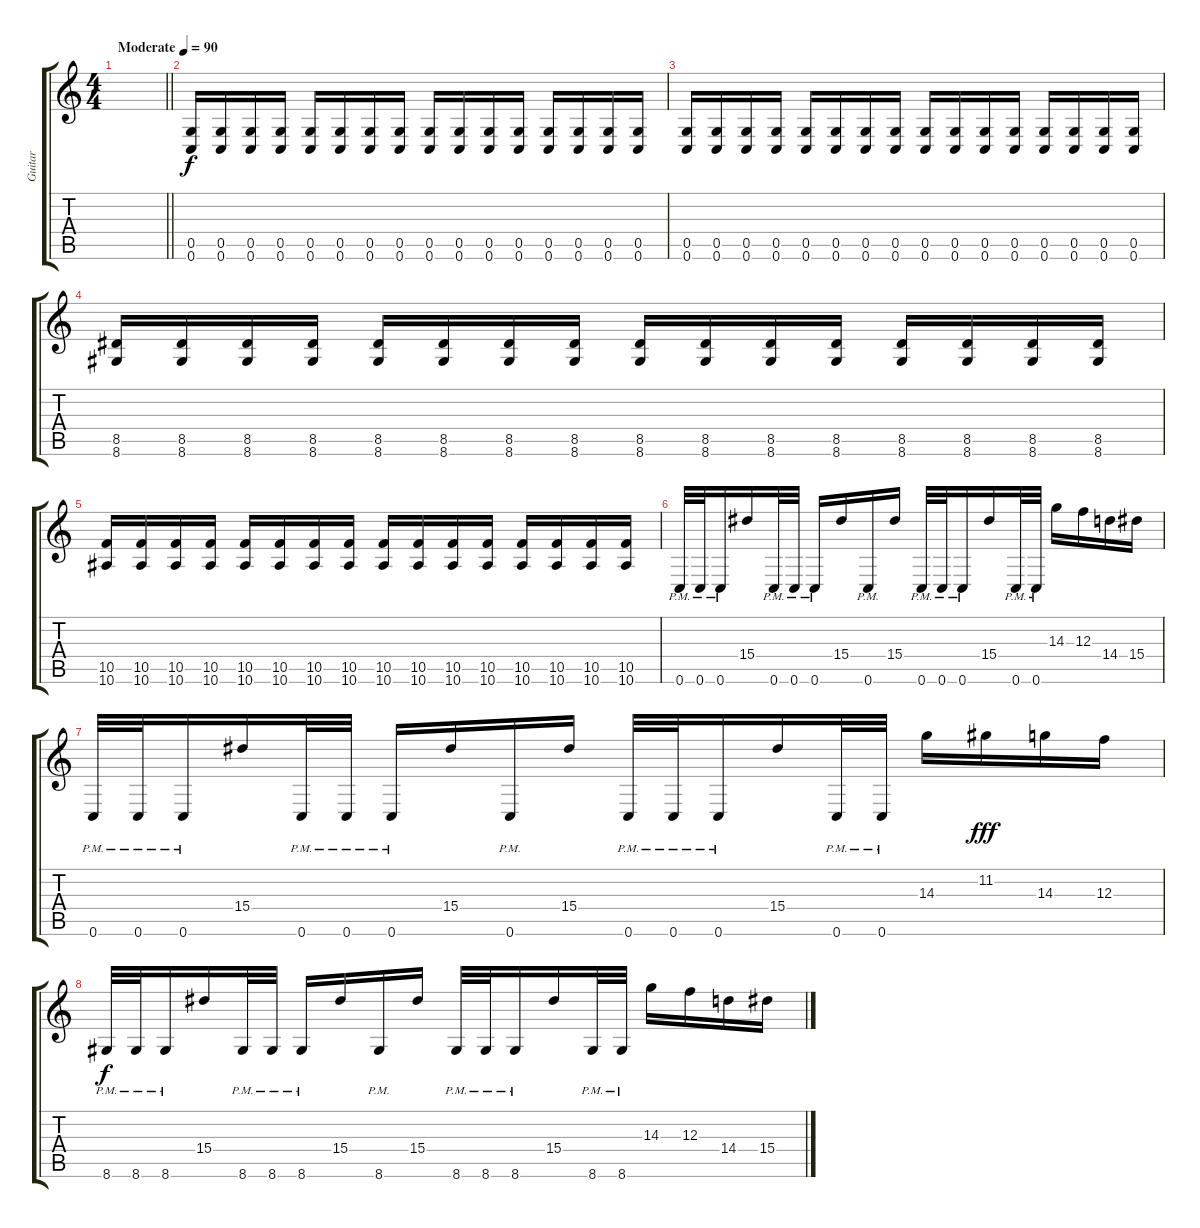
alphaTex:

\track ("Guitar" "Guitar") {instrument distortionguitar}
\staff {score tabs}
\tuning (D4 A3 F3 C3 G2 C2) {hide}
\ts (4 4)
\tempo (90 "Moderate")
\clef g2
\barLineRight lightlight
\ks c
|
\section ("" "")
(0.5 0.6).16{volume 10 balance 8} (0.5 0.6).16 (0.5 0.6).16 (0.5 0.6).16 (0.5 0.6).16 (0.5 0.6).16 (0.5 0.6).16 (0.5 0.6).16 (0.5 0.6).16 (0.5 0.6).16 (0.5 0.6).16 (0.5 0.6).16 (0.5 0.6).16 (0.5 0.6).16 (0.5 0.6).16 (0.5 0.6).16 |
(0.5 0.6).16 (0.5 0.6).16 (0.5 0.6).16 (0.5 0.6).16 (0.5 0.6).16 (0.5 0.6).16 (0.5 0.6).16 (0.5 0.6).16 (0.5 0.6).16 (0.5 0.6).16 (0.5 0.6).16 (0.5 0.6).16 (0.5 0.6).16 (0.5 0.6).16 (0.5 0.6).16 (0.5 0.6).16 |
(8.5 8.6).16 (8.5 8.6).16 (8.5 8.6).16 (8.5 8.6).16 (8.5 8.6).16 (8.5 8.6).16 (8.5 8.6).16 (8.5 8.6).16 (8.5 8.6).16 (8.5 8.6).16 (8.5 8.6).16 (8.5 8.6).16 (8.5 8.6).16 (8.5 8.6).16 (8.5 8.6).16 (8.5 8.6).16 |
(10.5 10.6).16 (10.5 10.6).16 (10.5 10.6).16 (10.5 10.6).16 (10.5 10.6).16 (10.5 10.6).16 (10.5 10.6).16 (10.5 10.6).16 (10.5 10.6).16 (10.5 10.6).16 (10.5 10.6).16 (10.5 10.6).16 (10.5 10.6).16 (10.5 10.6).16 (10.5 10.6).16 (10.5 10.6).16 |
0.6{pm}.32{volume 13 balance 16} 0.6{pm}.32 0.6{pm}.16 15.4.16 0.6{pm}.32 0.6{pm}.32 0.6{pm}.16 15.4.16 0.6{pm}.16 15.4.16 0.6{pm}.32 0.6{pm}.32 0.6{pm}.16 15.4.16 0.6{pm}.32 0.6{pm}.32 14.3.16 12.3.16 14.4.16 15.4.16 |
0.6{pm}.32 0.6{pm}.32 0.6{pm}.16 15.4.16 0.6{pm}.32 0.6{pm}.32 0.6{pm}.16 15.4.16 0.6{pm}.16 15.4.16 0.6{pm}.32 0.6{pm}.32 0.6{pm}.16 15.4.16 0.6{pm}.32 0.6{pm}.32 14.3.16 11.2.16{dy fff} 14.3.16 12.3.16 |
8.6{pm}.32{dy f} 8.6{pm}.32 8.6{pm}.16 15.4.16 8.6{pm}.32 8.6{pm}.32 8.6{pm}.16 15.4.16 8.6{pm}.16 15.4.16 8.6{pm}.32 8.6{pm}.32 8.6{pm}.16 15.4.16 8.6{pm}.32 8.6{pm}.32 14.3.16 12.3.16 14.4.16 15.4.16
